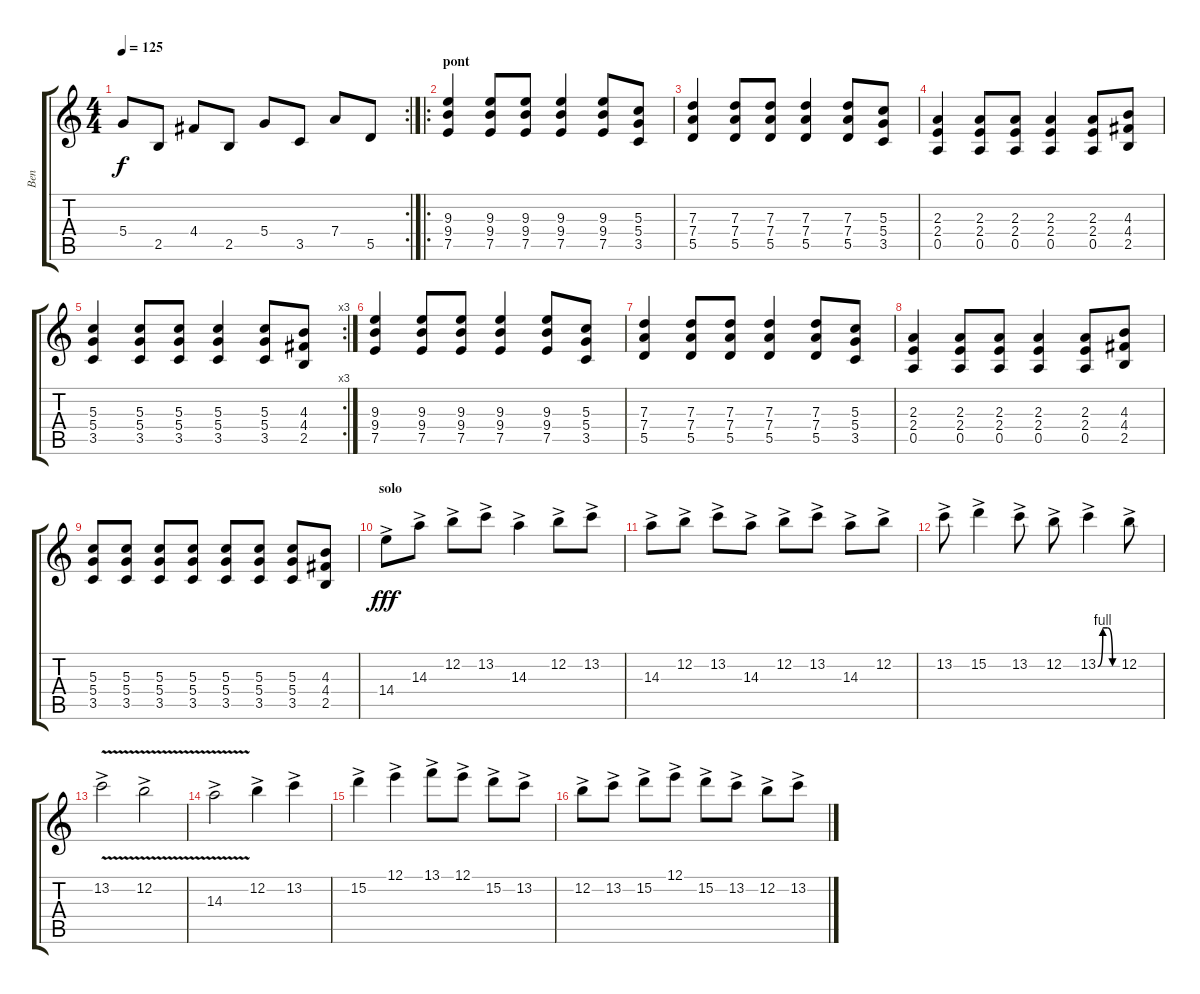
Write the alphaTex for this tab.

\track ("Ben" "Ben") {instrument distortionguitar}
\staff {score tabs}
\tuning (E4 B3 G3 D3 A2 E2) {hide}
\rc 2
\ts (4 4)
\tempo 125
\clef g2
\ks c
5.4.8{dy f} 2.5.8 4.4.8 2.5.8 5.4.8 3.5.8 7.4.8 5.5.8 |
\ro
\section ("" "pont")
(9.3 9.4 7.5).4 (9.3 9.4 7.5).8 (9.3 9.4 7.5).8 (9.3 9.4 7.5).4 (9.3 9.4 7.5).8 (5.3 5.4 3.5).8 |
(7.3 7.4 5.5).4 (7.3 7.4 5.5).8 (7.3 7.4 5.5).8 (7.3 7.4 5.5).4 (7.3 7.4 5.5).8 (5.3 5.4 3.5).8 |
(2.3 2.4 0.5).4 (2.3 2.4 0.5).8 (2.3 2.4 0.5).8 (2.3 2.4 0.5).4 (2.3 2.4 0.5).8 (4.3 4.4 2.5).8 |
\rc 3
(5.3 5.4 3.5).4 (5.3 5.4 3.5).8 (5.3 5.4 3.5).8 (5.3 5.4 3.5).4 (5.3 5.4 3.5).8 (4.3 4.4 2.5).8 |
(9.3 9.4 7.5).4 (9.3 9.4 7.5).8 (9.3 9.4 7.5).8 (9.3 9.4 7.5).4 (9.3 9.4 7.5).8 (5.3 5.4 3.5).8 |
(7.3 7.4 5.5).4 (7.3 7.4 5.5).8 (7.3 7.4 5.5).8 (7.3 7.4 5.5).4 (7.3 7.4 5.5).8 (5.3 5.4 3.5).8 |
(2.3 2.4 0.5).4 (2.3 2.4 0.5).8 (2.3 2.4 0.5).8 (2.3 2.4 0.5).4 (2.3 2.4 0.5).8 (4.3 4.4 2.5).8 |
(5.3 5.4 3.5).8 (5.3 5.4 3.5).8 (5.3 5.4 3.5).8 (5.3 5.4 3.5).8 (5.3 5.4 3.5).8 (5.3 5.4 3.5).8 (5.3 5.4 3.5).8 (4.3 4.4 2.5).8 |
\section ("" "solo")
14.4{ac}.8{dy fff} 14.3{ac}.8 12.2{ac}.8 13.2{ac}.8 14.3{ac}.4 12.2{ac}.8 13.2{ac}.8 |
14.3{ac}.8 12.2{ac}.8 13.2{ac}.8 14.3{ac}.8 12.2{ac}.8 13.2{ac}.8 14.3{ac}.8 12.2{ac}.8 |
13.2{ac}.8 15.2{ac}.4 13.2{ac}.8 12.2{ac}.8 13.2{be (custom 0 0 15 4 30 4 45 0 60 0) ac}.4 12.2{ac}.8 |
13.2{v ac}.2 12.2{v ac}.2 |
14.3{v ac}.2 12.2{ac}.4 13.2{ac}.4 |
15.2{ac}.4 12.1{ac}.4 13.1{ac}.8 12.1{ac}.8 15.2{ac}.8 13.2{ac}.8 |
12.2{ac}.8 13.2{ac}.8 15.2{ac}.8 12.1{ac}.8 15.2{ac}.8 13.2{ac}.8 12.2{ac}.8 13.2{ac}.8
